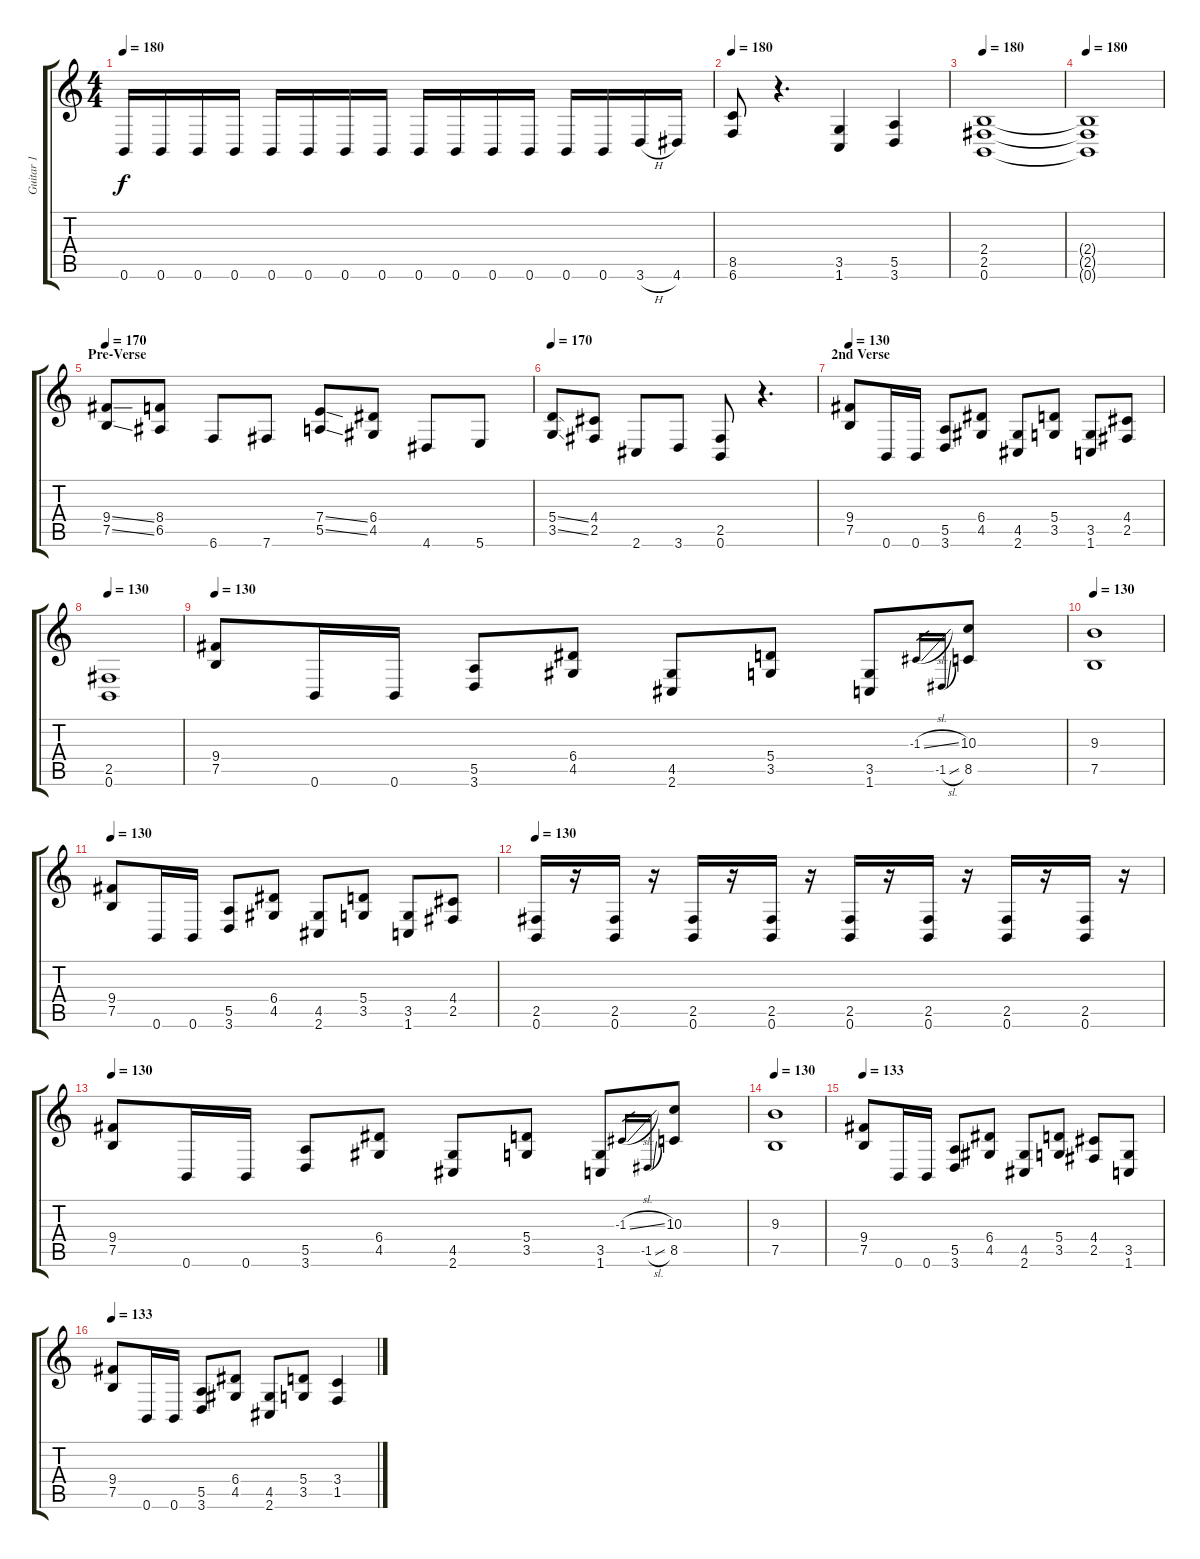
\track ("Guitar 1" "Guitar 1") {instrument distortionguitar}
\staff {score tabs}
\tuning (B3 Gb3 D3 A2 E2 B1) {hide}
\ts (4 4)
\tempo 180
\clef g2
\ks c
0.6.16{dy f} 0.6.16 0.6.16 0.6.16 0.6.16 0.6.16 0.6.16 0.6.16 0.6.16 0.6.16 0.6.16 0.6.16 0.6.16 0.6.16 3.6{h}.16 4.6.16 |
\tempo 180
(8.5 6.6).8 r.4{d} (3.5 1.6).4 (5.5 3.6).4 |
\tempo 180
(2.4 2.5 0.6).1 |
\tempo 180
(2.4{t} 2.5{t} 0.6{t}).1 |
\section ("" "Pre-Verse")
\tempo 170
(9.4{ss} 7.5{ss}).8 (8.4 6.5).8 6.6.8 7.6.8 (7.4{ss} 5.5{ss}).8 (6.4 4.5).8 4.6.8 5.6.8 |
\tempo 170
(5.4{ss} 3.5{ss}).8 (4.4 2.5).8 2.6.8 3.6.8 (2.5 0.6).8 r.4{d} |
\section ("" "2nd Verse")
\tempo 130
(9.4 7.5).8 0.6.16 0.6.16 (5.5 3.6).8 (6.4 4.5).8 (4.5 2.6).8 (5.4 3.5).8 (3.5 1.6).8 (4.4 2.5).8 |
\tempo 130
(2.5 0.6).1 |
\tempo 130
(9.4 7.5).8 0.6.16 0.6.16 (5.5 3.6).8 (6.4 4.5).8 (4.5 2.6).8 (5.4 3.5).8 (3.5 1.6).8 -1.3{sl}.16{gr} -1.5{sl}.16{gr} (10.3 8.5).8 |
\tempo 130
(9.3 7.5).1 |
\tempo 130
(9.4 7.5).8 0.6.16 0.6.16 (5.5 3.6).8 (6.4 4.5).8 (4.5 2.6).8 (5.4 3.5).8 (3.5 1.6).8 (4.4 2.5).8 |
\tempo 130
(2.5 0.6).16 r.16 (2.5 0.6).16 r.16 (2.5 0.6).16 r.16 (2.5 0.6).16 r.16 (2.5 0.6).16 r.16 (2.5 0.6).16 r.16 (2.5 0.6).16 r.16 (2.5 0.6).16 r.16 |
\tempo 130
(9.4 7.5).8 0.6.16 0.6.16 (5.5 3.6).8 (6.4 4.5).8 (4.5 2.6).8 (5.4 3.5).8 (3.5 1.6).8 -1.3{sl}.16{gr} -1.5{sl}.16{gr} (10.3 8.5).8 |
\tempo 130
(9.3 7.5).1 |
\tempo 133
(9.4 7.5).8 0.6.16 0.6.16 (5.5 3.6).8 (6.4 4.5).8 (4.5 2.6).8 (5.4 3.5).8 (4.4 2.5).8 (3.5 1.6).8 |
\tempo 133
(9.4 7.5).8 0.6.16 0.6.16 (5.5 3.6).8 (6.4 4.5).8 (4.5 2.6).8 (5.4 3.5).8 (3.4 1.5).4
